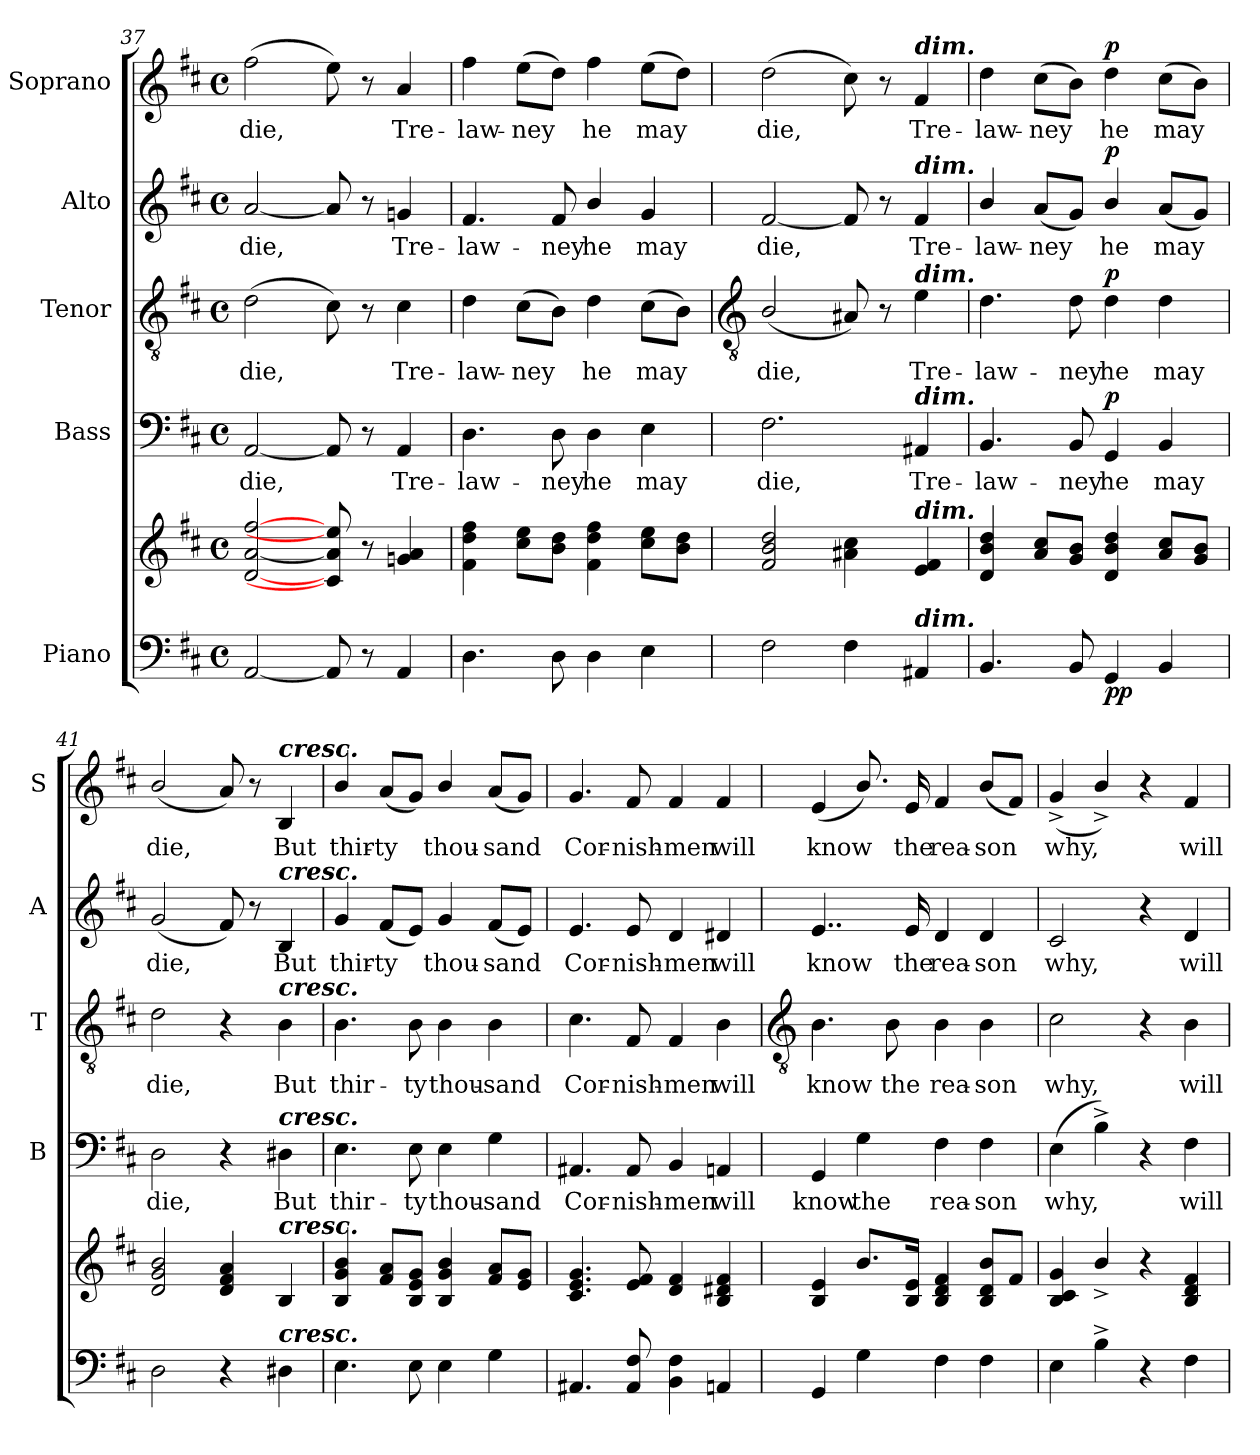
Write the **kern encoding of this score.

**kern	**kern	**dynam	**kern	**text	**dynam	**kern	**text	**dynam	**kern	**text	**dynam	**kern	**text	**dynam
*part5	*part5	*part5	*part4	*part4	*part4	*part3	*part3	*part3	*part2	*part2	*part2	*part1	*part1	*part1
*staff6	*staff5	*staff5/6	*staff4	*staff4	*staff4	*staff3	*staff3	*staff3	*staff2	*staff2	*staff2	*staff1	*staff1	*staff1
*I"Piano	*	*	*I"Bass	*	*	*I"Tenor	*	*	*I"Alto	*	*	*I"Soprano	*	*
*	*	*	*I'B	*	*	*I'T	*	*	*I'A	*	*	*I'S	*	*
*clefF4	*clefG2	*	*clefF4	*	*	*clefGv2	*	*	*clefG2	*	*	*clefG2	*	*
*k[f#c#]	*k[f#c#]	*	*k[f#c#]	*	*	*k[f#c#]	*	*	*k[f#c#]	*	*	*k[f#c#]	*	*
*D:	*D:	*	*D:	*	*	*D:	*	*	*D:	*	*	*D:	*	*
*M4/4	*M4/4	*	*M4/4	*	*	*M4/4	*	*	*M4/4	*	*	*M4/4	*	*
*met(c)	*met(c)	*	*met(c)	*	*	*met(c)	*	*	*met(c)	*	*	*met(c)	*	*
=37	=37	=37	=37	=37	=37	=37	=37	=37	=37	=37	=37	=37	=37	=37
!	!	!	!	!LO:LY:b	!	!	!LO:LY:b	!	!	!LO:LY:b	!	!	!LO:LY:b	!
[2AA	[2d [2a [2ff#	.	[2AA	die,	.	(>2d	die,	.	[2a	die,	.	(>2ff#	die,	.
8AA]	8c#] 8a] 8ee]	.	8AA]	.	.	8c#)	.	.	8a]	.	.	8ee)	.	.
8r	8r	.	8r	.	.	8r	.	.	8r	.	.	8r	.	.
!	!	!	!	!LO:LY:b	!	!	!LO:LY:b	!	!	!LO:LY:b	!	!	!LO:LY:b	!
4AA	4gn 4a	.	4AA	Tre-	.	4c#	Tre-	.	4gn	Tre-	.	4a	Tre-	.
=38	=38	=38	=38	=38	=38	=38	=38	=38	=38	=38	=38	=38	=38	=38
!	!	!	!	!LO:LY:b	!	!	!LO:LY:b	!	!	!LO:LY:b	!	!	!LO:LY:b	!
4.D	4f# 4dd 4ff#	.	4.D	-law-	.	4d	-law-	.	4.f#	-law-	.	4ff#	-law-	.
!	!	!	!	!	!	!	!LO:LY:b	!	!	!	!	!	!LO:LY:b	!
.	8cc# 8eeL	.	.	.	.	(>8c#L	-ney	.	.	.	.	(>8eeL	-ney	.
!	!	!	!	!LO:LY:b	!	!	!	!	!	!LO:LY:b	!	!	!	!
8D	8b 8ddJ	.	8D	-ney	.	8BJ)	.	.	8f#	-ney	.	8ddJ)	.	.
!	!	!	!	!LO:LY:b	!	!	!LO:LY:b	!	!	!LO:LY:b	!	!	!LO:LY:b	!
4D\	4f# 4dd 4ff#	.	4D\	he	.	4d	he	.	4b/	he	.	4ff#	he	.
!	!	!	!	!LO:LY:b	!	!	!LO:LY:b	!	!	!LO:LY:b	!	!	!LO:LY:b	!
4E\	8cc# 8eeL	.	4E\	may	.	(>8c#L	may	.	4g	may	.	(>8eeL	may	.
.	8b 8ddJ	.	.	.	.	8BJ)	.	.	.	.	.	8ddJ)	.	.
!!LO:LB:g=z
=39	=39	=39	=39	=39	=39	=39	=39	=39	=39	=39	=39	=39	=39	=39
*	*	*	*	*	*	*clefGv2	*	*	*	*	*	*	*	*
!	!	!	!	!LO:LY:b	!	!	!LO:LY:b	!	!	!LO:LY:b	!	!	!LO:LY:b	!
2F#	2f# 2b 2dd	.	2.F#	die,	.	(<2B/	die,	.	[2f#	die,	.	(>2dd	die,	.
4F#	4a#X 4cc#	.	.	.	.	8A#X)	.	.	8f#]	.	.	8cc#)	.	.
.	.	.	.	.	.	8r	.	.	8r	.	.	8r	.	.
!	!	!	!	!	!	!	!	!	!	!	!	!LO:TX:a:Bi:t=dim.	!	!
!	!	!	!	!	!	!	!	!	!LO:TX:a:Bi:t=dim.	!	!	!	!	!
!	!	!	!	!	!	!LO:TX:a:Bi:t=dim.	!	!	!	!	!	!	!	!
!	!	!	!LO:TX:a:Bi:t=dim.	!	!	!	!	!	!	!	!	!	!	!
!	!LO:TX:a:Bi:t=dim.	!	!	!	!	!	!	!	!	!	!	!	!	!
!LO:TX:a:Bi:t=dim.	!	!	!	!	!	!	!	!	!	!	!	!	!	!
!	!	!	!	!LO:LY:b	!	!	!LO:LY:b	!	!	!LO:LY:b	!	!	!LO:LY:b	!
4AA#X	4e 4f#	.	4AA#X	Tre-	.	4e	Tre-	.	4f#	Tre-	.	4f#	Tre-	.
=40	=40	=40	=40	=40	=40	=40	=40	=40	=40	=40	=40	=40	=40	=40
!	!	!	!	!LO:LY:b	!	!	!LO:LY:b	!	!	!LO:LY:b	!	!	!LO:LY:b	!
4.BB	4d 4b 4dd	.	4.BB	-law-	.	4.d	-law-	.	4b/	-law-	.	4dd	-law-	.
!	!	!	!	!	!	!	!	!	!	!LO:LY:b	!	!	!LO:LY:b	!
.	8a 8cc#L	.	.	.	.	.	.	.	(<8aL	-ney	.	(>8cc#L	-ney	.
!	!	!	!	!LO:LY:b	!	!	!LO:LY:b	!	!	!	!	!	!	!
8BB	8g 8bJ	.	8BB	-ney	.	8d	-ney	.	8gJ)	.	.	8bJ)	.	.
!	!	!LO:DY:b=2	!	!LO:LY:b	!	!	!LO:LY:b	!	!	!LO:LY:b	!	!	!LO:LY:b	!
!	!	!LO:DY:n=1:b	!	!	!LO:DY:b	!	!	!LO:DY:b	!	!	!LO:DY:b	!	!	!LO:DY:b
4GG	4d 4b 4dd	p p	4GG	he	p	4d	he	p	4b/	he	p	4dd	he	p
!	!	!	!	!LO:LY:b	!	!	!LO:LY:b	!	!	!LO:LY:b	!	!	!LO:LY:b	!
4BB	8a 8cc#L	.	4BB	may	.	4d	may	.	(<8aL	may	.	(>8cc#L	may	.
.	8g 8bJ	.	.	.	.	.	.	.	8gJ)	.	.	8bJ)	.	.
=41	=41	=41	=41	=41	=41	=41	=41	=41	=41	=41	=41	=41	=41	=41
!	!	!	!	!LO:LY:b	!	!	!LO:LY:b	!	!	!LO:LY:b	!	!	!LO:LY:b	!
2D	2d/ 2g/ 2b/	.	2D	die,	.	2d	die,	.	(<2g/	die,	.	(<2b/	die,	.
4r	4d 4f# 4a	.	4r	.	.	4r	.	.	8f#)	.	.	8a)	.	.
.	.	.	.	.	.	.	.	.	8r	.	.	8r	.	.
!	!	!	!	!	!	!	!	!	!	!	!	!LO:TX:a:Bi:t=cresc.	!	!
!	!	!	!	!	!	!	!	!	!LO:TX:a:Bi:t=cresc.	!	!	!	!	!
!	!	!	!	!	!	!LO:TX:a:Bi:t=cresc.	!	!	!	!	!	!	!	!
!	!	!	!LO:TX:a:Bi:t=cresc.	!	!	!	!	!	!	!	!	!	!	!
!	!LO:TX:a:Bi:t=cresc.	!	!	!	!	!	!	!	!	!	!	!	!	!
!LO:TX:a:Bi:t=cresc.	!	!	!	!	!	!	!	!	!	!	!	!	!	!
!	!	!	!	!LO:LY:b	!	!	!LO:LY:b	!	!	!LO:LY:b	!	!	!LO:LY:b	!
4D#X	4B	.	4D#X	But	.	4B	But	.	4B	But	.	4B	But	.
=42	=42	=42	=42	=42	=42	=42	=42	=42	=42	=42	=42	=42	=42	=42
!	!	!	!	!LO:LY:b	!	!	!LO:LY:b	!	!	!LO:LY:b	!	!	!LO:LY:b	!
4.E	4B/ 4g/ 4b/	.	4.E	thir-	.	4.B	thir-	.	4g/	thir-	.	4b/	thir-	.
!	!	!	!	!	!	!	!	!	!	!LO:LY:b	!	!	!LO:LY:b	!
.	8f# 8aL	.	.	.	.	.	.	.	(<8f#L	-ty	.	(<8aL	-ty	.
!	!	!	!	!LO:LY:b	!	!	!LO:LY:b	!	!	!	!	!	!	!
8E	8B 8e 8gJ	.	8E	-ty	.	8B	-ty	.	8eJ)	.	.	8gJ)	.	.
!	!	!	!	!LO:LY:b	!	!	!LO:LY:b	!	!	!LO:LY:b	!	!	!LO:LY:b	!
4E	4B/ 4g/ 4b/	.	4E	thou-	.	4B	thou-	.	4g/	thou-	.	4b/	thou-	.
!	!	!	!	!LO:LY:b	!	!	!LO:LY:b	!	!	!LO:LY:b	!	!	!LO:LY:b	!
4G	8f# 8aL	.	4G	-sand	.	4B	-sand	.	(<8f#L	-sand	.	(<8aL	-sand	.
.	8e 8gJ	.	.	.	.	.	.	.	8eJ)	.	.	8gJ)	.	.
=43	=43	=43	=43	=43	=43	=43	=43	=43	=43	=43	=43	=43	=43	=43
!	!	!	!	!LO:LY:b	!	!	!LO:LY:b	!	!	!LO:LY:b	!	!	!LO:LY:b	!
4.AA#X	4.c# 4.e 4.g	.	4.AA#X	Cor-	.	4.c#	Cor-	.	4.e	Cor-	.	4.g	Cor-	.
!	!	!	!	!LO:LY:b	!	!	!LO:LY:b	!	!	!LO:LY:b	!	!	!LO:LY:b	!
8AA# 8F#	8e 8f#	.	8AA#	-nish-	.	8F#	-nish-	.	8e	-nish-	.	8f#	-nish-	.
!	!	!	!	!LO:LY:b	!	!	!LO:LY:b	!	!	!LO:LY:b	!	!	!LO:LY:b	!
4BB 4F#	4d 4f#	.	4BB	-men	.	4F#	-men	.	4d	-men	.	4f#	-men	.
!	!	!	!	!LO:LY:b	!	!	!LO:LY:b	!	!	!LO:LY:b	!	!	!LO:LY:b	!
4AAn	4B 4d#X 4f#	.	4AAn	will	.	4B	will	.	4d#X	will	.	4f#	will	.
!!LO:LB:g=z
=44	=44	=44	=44	=44	=44	=44	=44	=44	=44	=44	=44	=44	=44	=44
*	*	*	*	*	*	*clefGv2	*	*	*	*	*	*	*	*
!	!	!	!	!LO:LY:b	!	!	!LO:LY:b	!	!	!LO:LY:b	!	!	!LO:LY:b	!
4GG	4B 4e	.	4GG	know	.	4.B	know	.	4..e	know	.	(<4e	know	.
!	!	!	!	!LO:LY:b	!	!	!	!	!	!	!	!	!	!
4G	8.b/L	.	4G	the	.	.	.	.	.	.	.	8.b/)	.	.
!	!	!	!	!	!	!	!LO:LY:b	!	!	!	!	!	!	!
.	.	.	.	.	.	8B	the	.	.	.	.	.	.	.
!	!	!	!	!	!	!	!	!	!	!LO:LY:b	!	!	!LO:LY:b	!
.	16B 16eJ	.	.	.	.	.	.	.	16e	the	.	16e	the	.
!	!	!	!	!LO:LY:b	!	!	!LO:LY:b	!	!	!LO:LY:b	!	!	!LO:LY:b	!
4F#	4B 4d 4f#	.	4F#	rea-	.	4B	rea-	.	4d	rea-	.	4f#	rea-	.
!	!	!	!	!LO:LY:b	!	!	!LO:LY:b	!	!	!LO:LY:b	!	!	!LO:LY:b	!
4F#	8B 8d 8bL	.	4F#	-son	.	4B	-son	.	4d	-son	.	(<8bL	-son	.
.	8f#J	.	.	.	.	.	.	.	.	.	.	8f#J)	.	.
=45	=45	=45	=45	=45	=45	=45	=45	=45	=45	=45	=45	=45	=45	=45
!	!	!	!	!LO:LY:b	!	!	!LO:LY:b	!	!	!LO:LY:b	!	!	!LO:LY:b	!
4E	4B 4c# 4g	.	(>4E	why,	.	2c#	why,	.	2c#	why,	.	(<4g^	why,	.
4B^	4b^/	.	4B^)	.	.	.	.	.	.	.	.	4b^/)	.	.
4r	4r	.	4r	.	.	4r	.	.	4r	.	.	4r	.	.
!	!	!	!	!LO:LY:b	!	!	!LO:LY:b	!	!	!LO:LY:b	!	!	!LO:LY:b	!
4F#	4B 4d 4f#	.	4F#	will	.	4B	will	.	4d	will	.	4f#	will	.
=	=	=	=	=	=	=	=	=	=	=	=	=	=	=
*-	*-	*-	*-	*-	*-	*-	*-	*-	*-	*-	*-	*-	*-	*-
